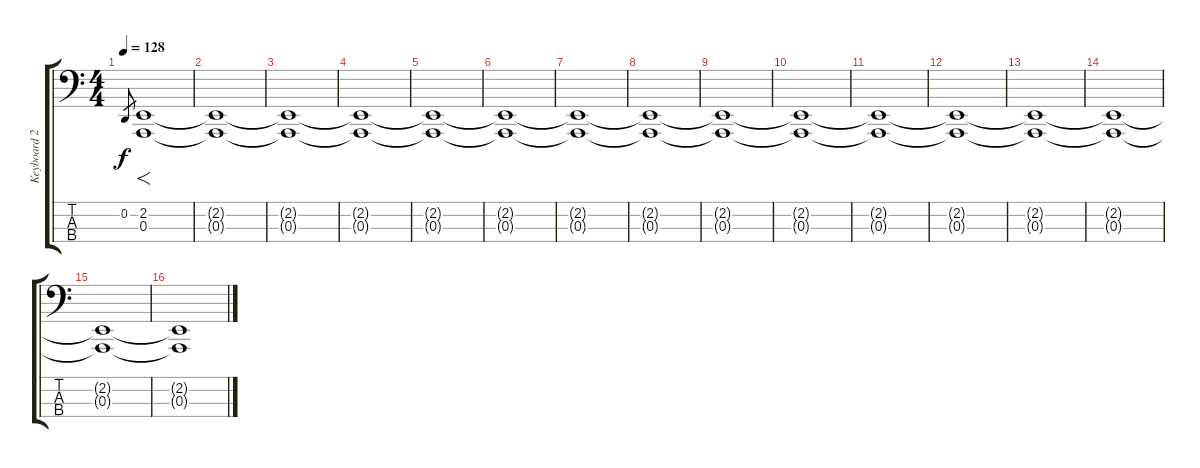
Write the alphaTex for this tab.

\track ("Keyboard 2" "Keyboard 2") {instrument accordion}
\staff {score tabs}
\tuning (G2 D2 A1 E1) {hide}
\ts (4 4)
\tempo 128
\tempo 80
\tempo 128
\clef f4
\ks c
0.2.8{gr dy f instrument accordion} (2.2 0.3).1{f} |
(2.2{t} 0.3{t}).1 |
(2.2{t} 0.3{t}).1 |
(2.2{t} 0.3{t}).1 |
(2.2{t} 0.3{t}).1 |
(2.2{t} 0.3{t}).1 |
(2.2{t} 0.3{t}).1 |
(2.2{t} 0.3{t}).1 |
(2.2{t} 0.3{t}).1 |
(2.2{t} 0.3{t}).1 |
(2.2{t} 0.3{t}).1 |
(2.2{t} 0.3{t}).1 |
(2.2{t} 0.3{t}).1 |
(2.2{t} 0.3{t}).1 |
(2.2{t} 0.3{t}).1 |
(2.2{t} 0.3{t}).1
